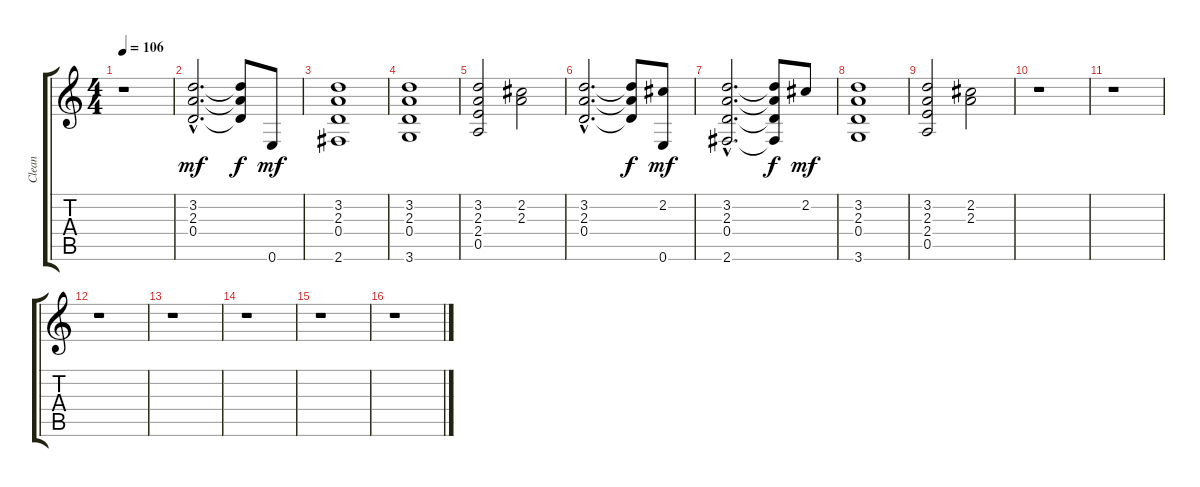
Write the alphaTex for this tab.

\track ("Clean" "Clean") {instrument electricguitarclean}
\staff {score tabs}
\tuning (E4 B3 G3 D3 A2 E2) {hide}
\ts (4 4)
\tempo 106
\clef g2
\ks c
r.1{dy mf instrument electricguitarclean} |
(3.2{hac} 2.3{hac} 0.4{hac}).2{d} (3.2{t} 2.3{t} 0.4{t}).8{dy f} 0.6.8{dy mf} |
(3.2 2.3 0.4 2.6).1 |
(3.2 2.3 0.4 3.6).1 |
(3.2 2.3 2.4 0.5).2 (2.2 2.3).2 |
(3.2{hac} 2.3{hac} 0.4{hac}).2{d} (3.2{t} 2.3{t} 0.4{t}).8{dy f} (2.2 0.6).8{dy mf} |
(3.2{hac} 2.3{hac} 0.4{hac} 2.6{hac}).2{d} (3.2{t} 2.3{t} 0.4{t} 2.6{t}).8{dy f} 2.2.8{dy mf} |
(3.2 2.3 0.4 3.6).1 |
(3.2 2.3 2.4 0.5).2 (2.2 2.3).2 |
r.1 |
r.1 |
r.1 |
r.1 |
r.1 |
r.1 |
r.1
